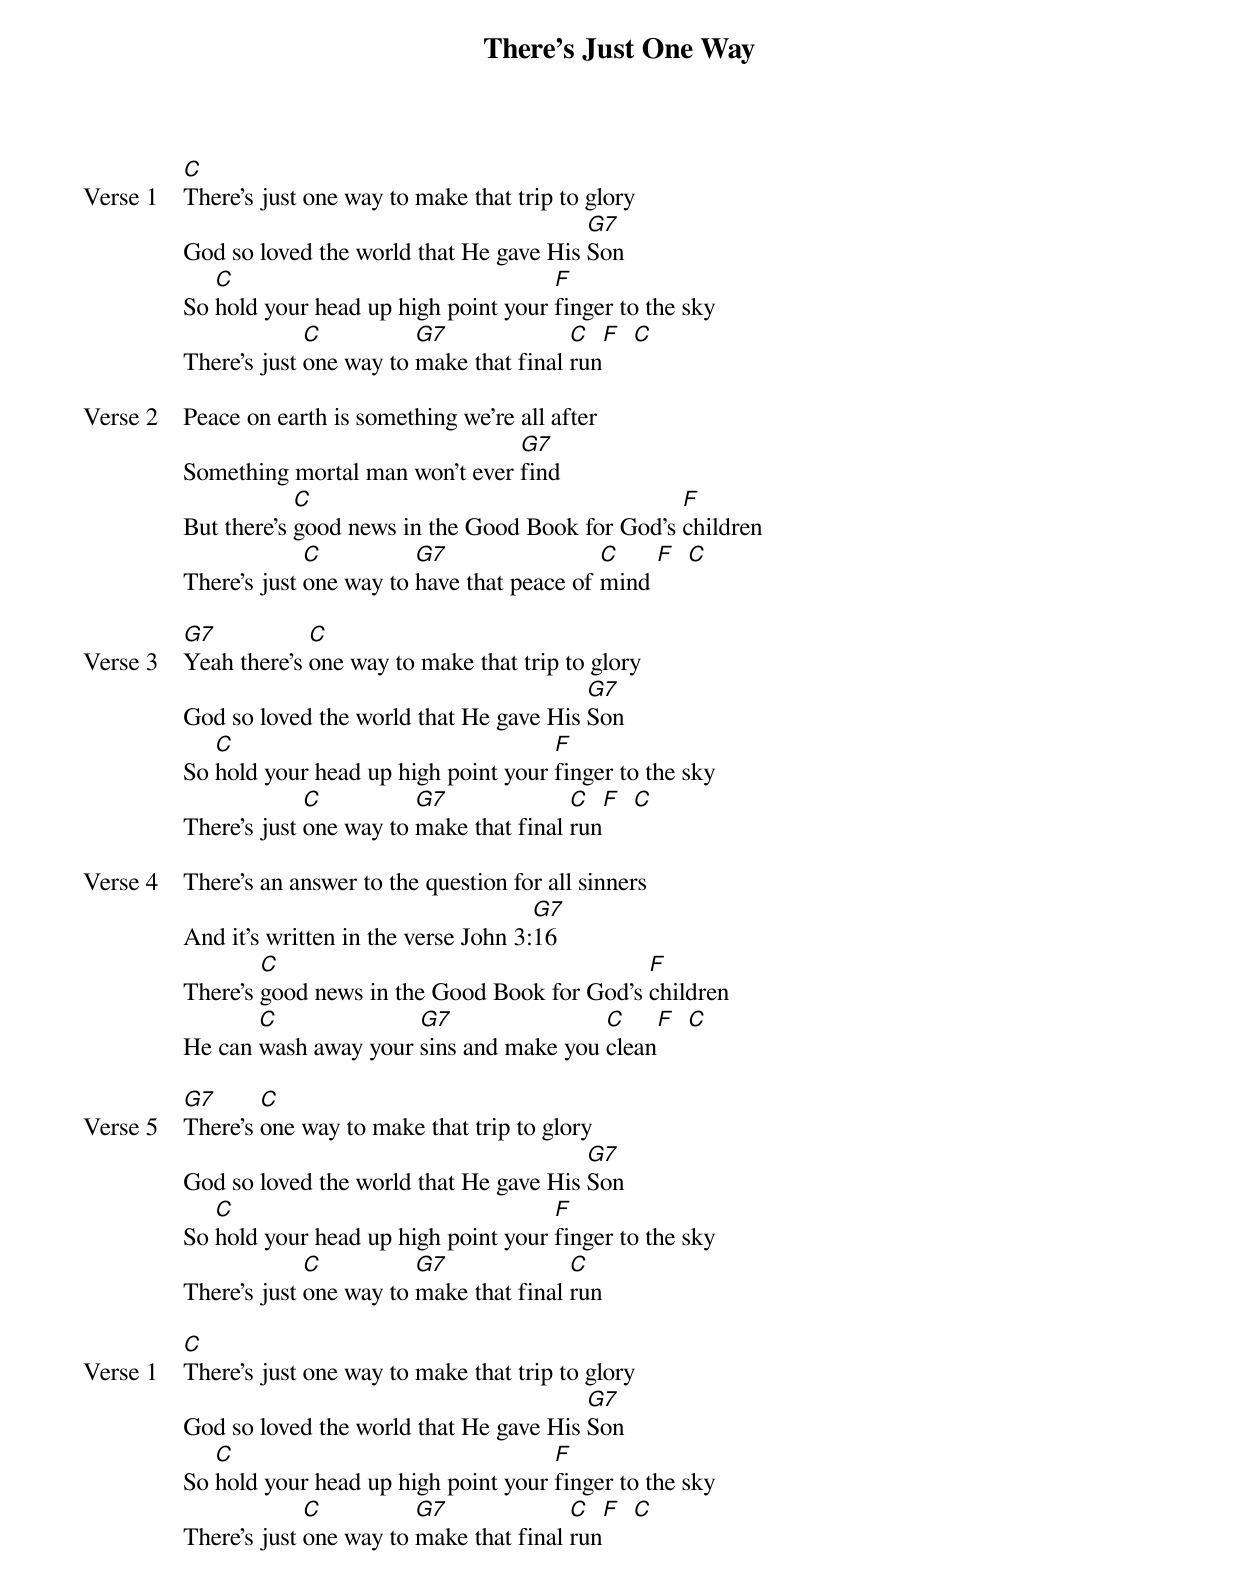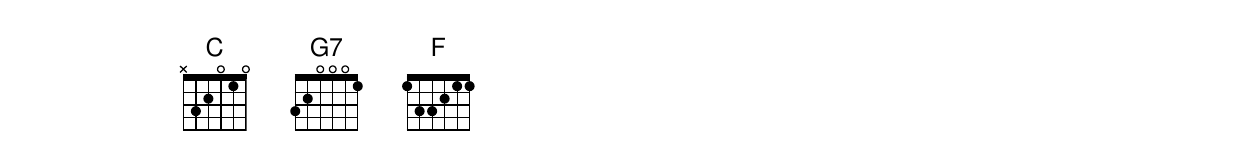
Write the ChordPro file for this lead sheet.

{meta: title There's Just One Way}
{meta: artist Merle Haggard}
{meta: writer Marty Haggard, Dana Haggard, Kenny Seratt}

{start_of_verse: Verse 1}
[C]There's just one way to make that trip to glory
God so loved the world that He gave His [G7]Son
So [C]hold your head up high point your [F]finger to the sky
There's just [C]one way to [G7]make that final [C]run[F]  [C]
{end_of_verse}

{start_of_verse: Verse 2}
Peace on earth is something we're all after
Something mortal man won't ever [G7]find
But there's [C]good news in the Good Book for God's [F]children
There's just [C]one way to [G7]have that peace of [C]mind [F]  [C]
{end_of_verse}

{start_of_verse: Verse 3}
[G7]Yeah there's [C]one way to make that trip to glory
God so loved the world that He gave His [G7]Son
So [C]hold your head up high point your [F]finger to the sky
There's just [C]one way to [G7]make that final [C]run[F]  [C]
{end_of_verse}

{start_of_verse: Verse 4}
There's an answer to the question for all sinners
And it's written in the verse John 3:[G7]16
There's [C]good news in the Good Book for God's [F]children
He can [C]wash away your [G7]sins and make you [C]clean[F]  [C]
{end_of_verse}

{start_of_verse: Verse 5}
[G7]There's [C]one way to make that trip to glory
God so loved the world that He gave His [G7]Son
So [C]hold your head up high point your [F]finger to the sky
There's just [C]one way to [G7]make that final [C]run
{end_of_verse}

{start_of_verse: Verse 1}
[C]There's just one way to make that trip to glory
God so loved the world that He gave His [G7]Son
So [C]hold your head up high point your [F]finger to the sky
There's just [C]one way to [G7]make that final [C]run[F]  [C]
{end_of_verse}
